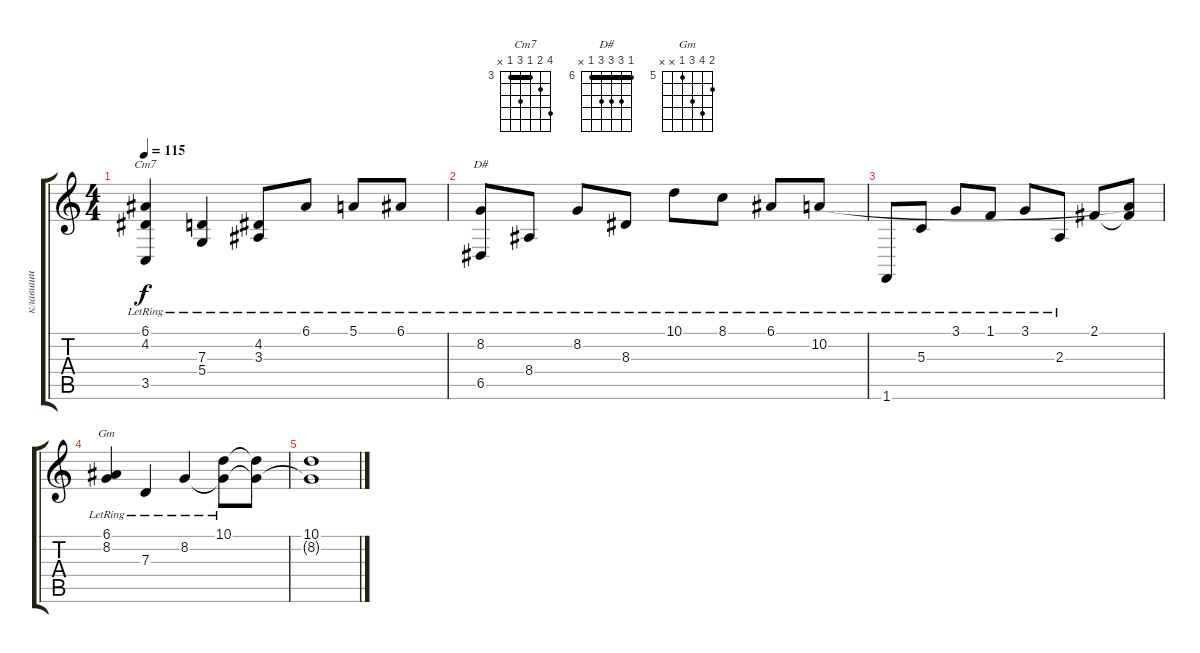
\track ("клавиши" "клавиши") {instrument brightacousticpiano}
\staff {score tabs}
\tuning (E4 B3 G3 D3 A2 E2) {hide}
\chord ("Cm7" 6 4 3 5 3 x) {firstfret 3 barre 3}
\chord ("D#" 6 8 8 8 6 x) {firstfret 6 barre 6}
\chord ("Gm" 6 8 7 5 x x) {firstfret 5}
\ts (4 4)
\tempo 115
\clef g2
\ks c
(6.1{lr} 4.2{lr} 3.5{lr}).4{ch "Cm7" dy f} (7.3{lr} 5.4{lr}).4 (4.2{lr} 3.3{lr}).8 6.1{lr}.8 5.1{lr}.8 6.1{lr}.8 |
(8.2{lr} 6.5{lr}).8{ch "D#"} 8.4{lr}.8 8.2{lr}.8 8.3{lr}.8 10.1{lr}.8 8.1{lr}.8 6.1{lr}.8 10.2{lr}.8 |
1.6{lr}.8 5.3{lr}.8 3.1{lr}.8 1.1{lr}.8 3.1{lr}.8 2.3{lr}.8 2.1.8 (2.1{t} 10.2{t}).8 |
(6.1{lr} 8.2{lr}).4{ch "Gm"} 7.3{lr}.4 8.2{lr}.4 (10.1{lr} 8.2{t}).8 (10.1{t} 8.2{t}).8 |
(10.1 8.2{t}).1
